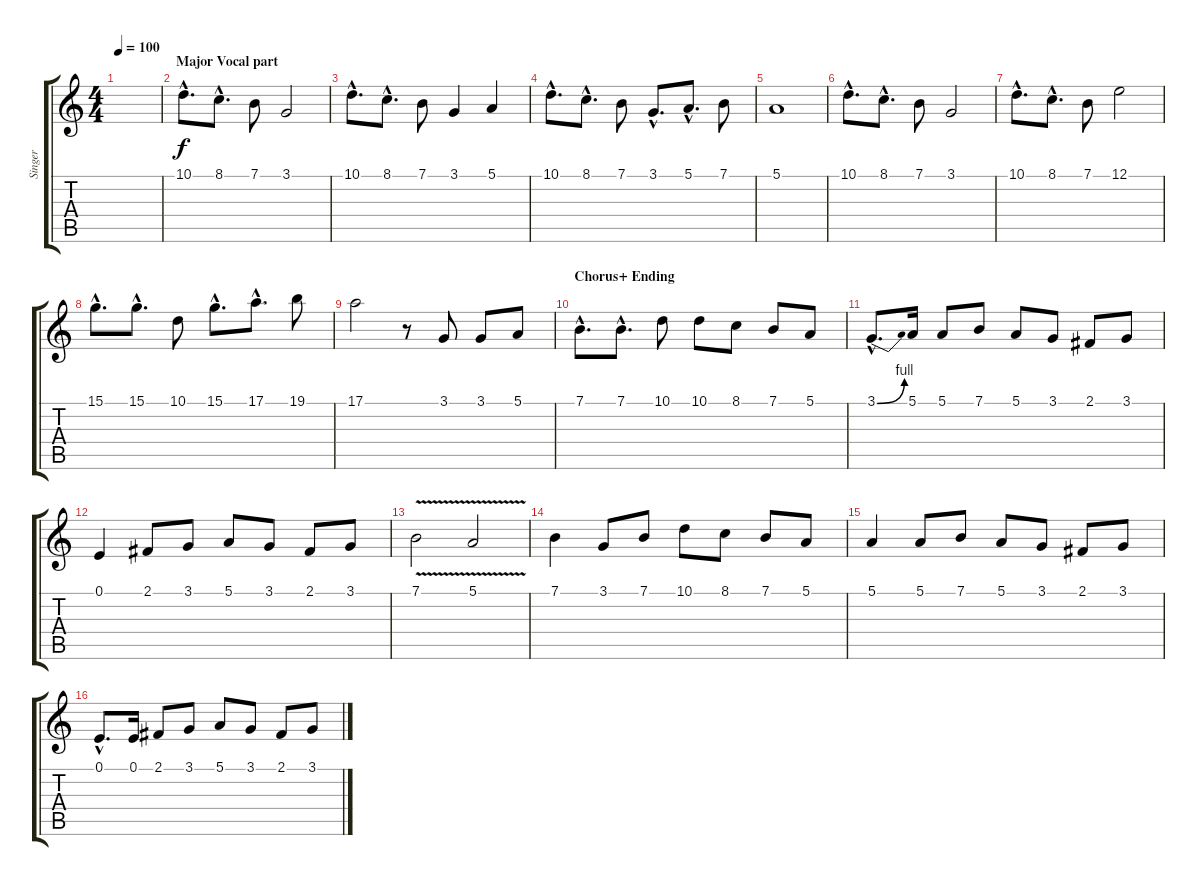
\track ("Singer" "Singer") {instrument lead2sawtooth}
\staff {score tabs}
\tuning (E4 B3 G3 D3 A2 E2) {hide}
\ts (4 4)
\tempo 100
\clef g2
\ks c
|
\section ("" "Major Vocal part")
10.1{hac}.8{d} 8.1{hac}.8{d} 7.1.8 3.1.2 |
10.1{hac}.8{d} 8.1{hac}.8{d} 7.1.8 3.1.4 5.1.4 |
10.1{hac}.8{d} 8.1{hac}.8{d} 7.1.8 3.1{hac}.8{d} 5.1{hac}.8{d} 7.1.8 |
5.1.1 |
10.1{hac}.8{d} 8.1{hac}.8{d} 7.1.8 3.1.2 |
10.1{hac}.8{d} 8.1{hac}.8{d} 7.1.8 12.1.2 |
15.1{hac}.8{d} 15.1{hac}.8{d} 10.1.8 15.1{hac}.8{d} 17.1{hac}.8{d} 19.1.8 |
17.1.2 r.8 3.1.8 3.1.8 5.1.8 |
\section ("" "Chorus+ Ending")
7.1{hac}.8{d} 7.1{hac}.8{d} 10.1.8 10.1.8 8.1.8 7.1.8 5.1.8 |
3.1{be (bend 0 0 60 4) hac}.8{d} 5.1.16 5.1.8 7.1.8 5.1.8 3.1.8 2.1.8 3.1.8 |
0.1.4 2.1.8 3.1.8 5.1.8 3.1.8 2.1.8 3.1.8 |
7.1{v}.2 5.1{v}.2 |
7.1.4 3.1.8 7.1.8 10.1.8 8.1.8 7.1.8 5.1.8 |
5.1.4 5.1.8 7.1.8 5.1.8 3.1.8 2.1.8 3.1.8 |
0.1{hac}.8{d} 0.1.16 2.1.8 3.1.8 5.1.8 3.1.8 2.1.8 3.1.8
